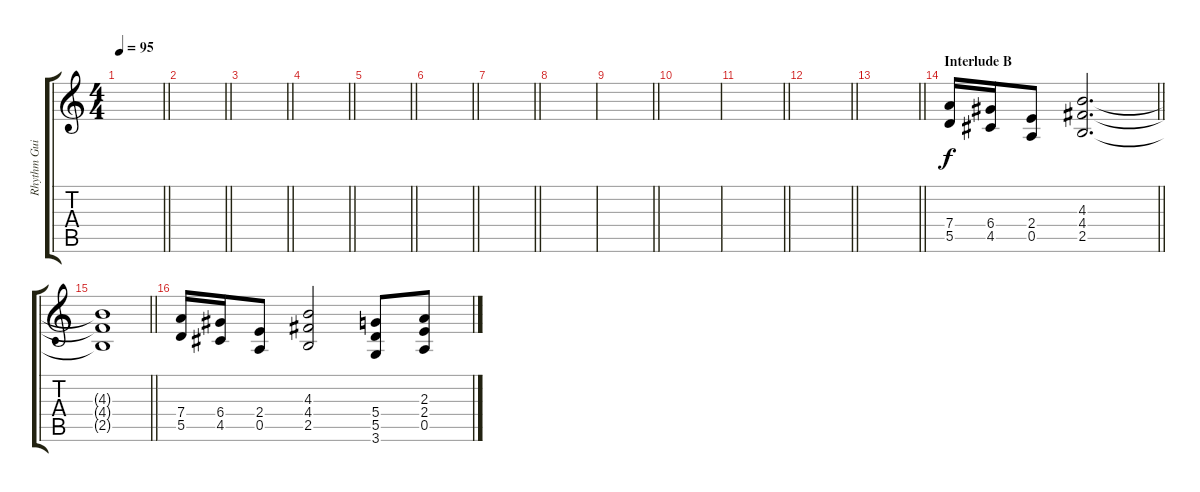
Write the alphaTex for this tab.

\track ("Rhythm Guitar (Sascha Paeth)" "Rhythm Gui") {instrument distortionguitar}
\staff {score tabs}
\tuning (E4 B3 G3 D3 A2 E2) {hide}
\ts (4 4)
\tempo 95
\clef g2
\barLineRight lightlight
\ks c
|
\barLineRight lightlight
|
\barLineRight lightlight
|
\barLineRight lightlight
|
\barLineRight lightlight
|
\barLineRight lightlight
|
\barLineRight lightlight
|
|
\barLineRight lightlight
|
|
\barLineRight lightlight
|
\barLineRight lightlight
|
\barLineRight lightlight
|
\section ("" "Interlude B")
\barLineRight lightlight
(7.4 5.5).16{volume 16} (6.4 4.5).16 (2.4 0.5).8 (4.3 4.4 2.5).2{d} |
\barLineRight lightlight
(4.3{t} 4.4{t} 2.5{t}).1 |
(7.4 5.5).16 (6.4 4.5).16 (2.4 0.5).8 (4.3 4.4 2.5).2 (5.4 5.5 3.6).8 (2.3 2.4 0.5).8
